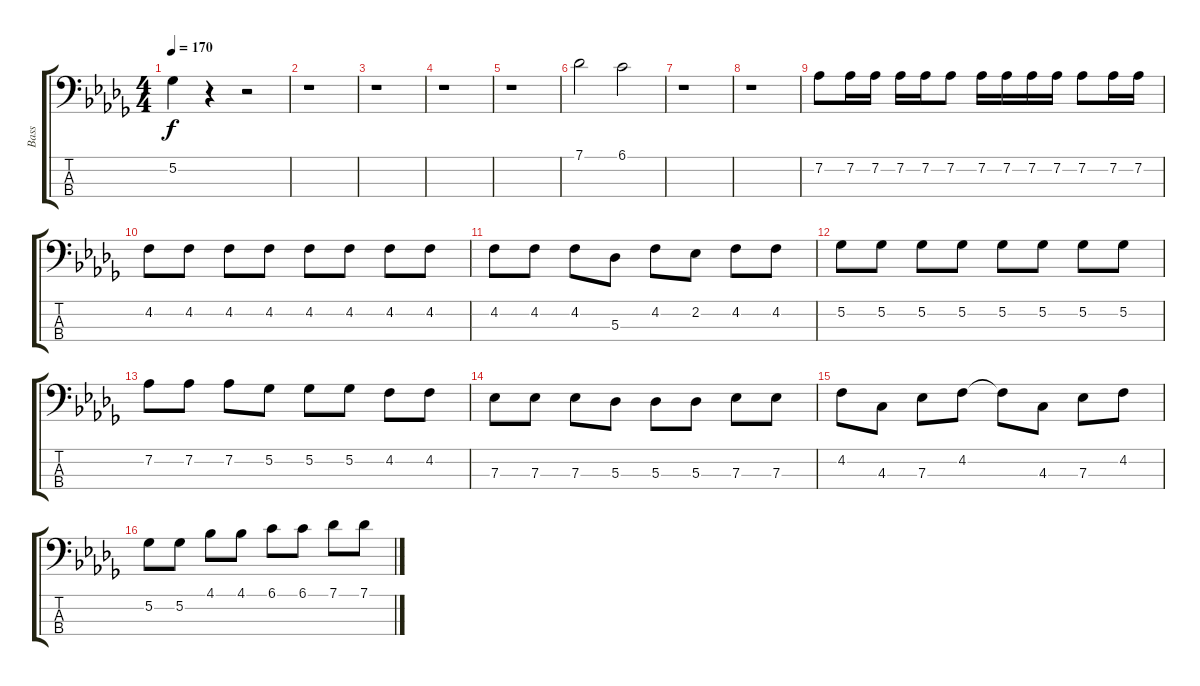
\track ("Bass" "Bass") {instrument electricbassfinger}
\staff {score tabs}
\tuning (Gb2 Db2 Ab1 Eb1) {hide}
\ts (4 4)
\tempo 170
\clef f4
\ks db
5.2.4{dy f} r.4 r.2 |
r.1 |
r.1 |
r.1 |
r.1 |
7.1.2 6.1.2 |
r.1 |
r.1 |
7.2.8 7.2.16 7.2.16 7.2.16 7.2.16 7.2.8 7.2.16 7.2.16 7.2.16 7.2.16 7.2.8 7.2.16 7.2.16 |
4.2.8 4.2.8 4.2.8 4.2.8 4.2.8 4.2.8 4.2.8 4.2.8 |
4.2.8 4.2.8 4.2.8 5.3.8 4.2.8 2.2.8 4.2.8 4.2.8 |
5.2.8 5.2.8 5.2.8 5.2.8 5.2.8 5.2.8 5.2.8 5.2.8 |
7.2.8 7.2.8 7.2.8 5.2.8 5.2.8 5.2.8 4.2.8 4.2.8 |
7.3.8 7.3.8 7.3.8 5.3.8 5.3.8 5.3.8 7.3.8 7.3.8 |
4.2.8 4.3.8 7.3.8 4.2.8 4.2{t}.8 4.3.8 7.3.8 4.2.8 |
5.2.8 5.2.8 4.1.8 4.1.8 6.1.8 6.1.8 7.1.8 7.1.8
